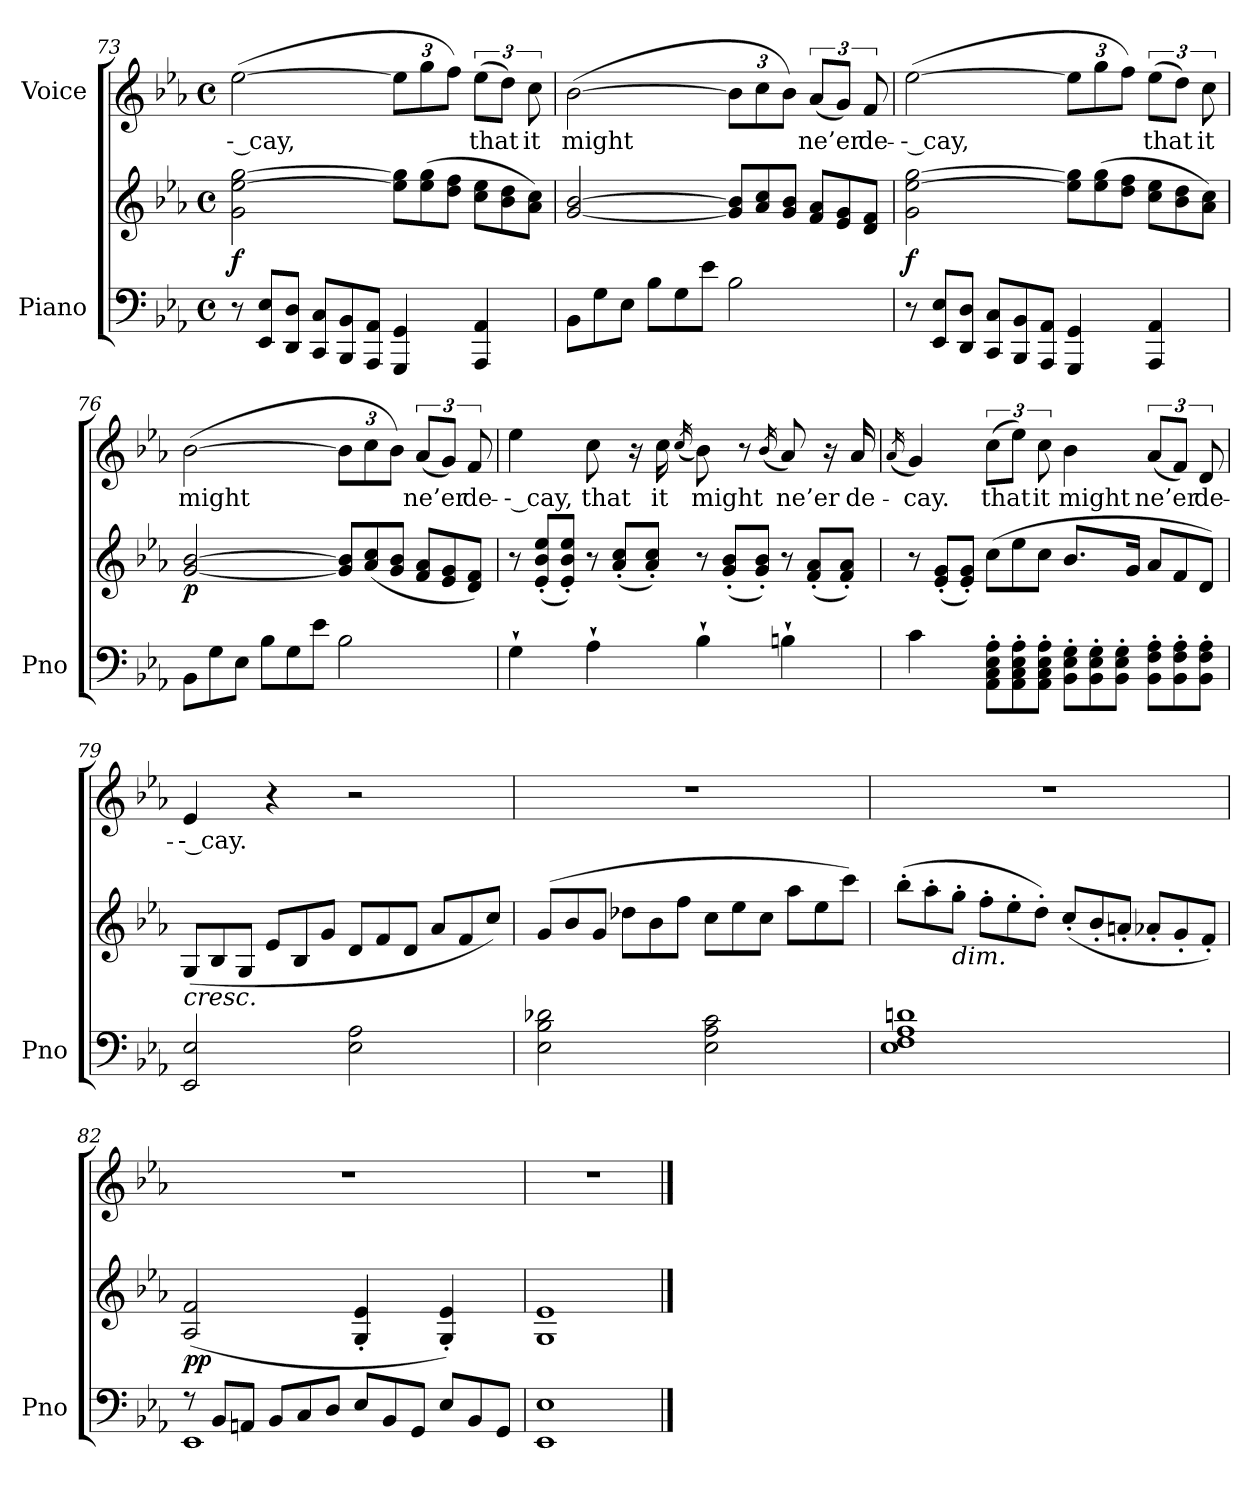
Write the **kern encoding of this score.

**kern	**kern	**dynam	**kern	**text
*part2	*part2	*part2	*part1	*part1
*staff3	*staff2	*staff2/3	*staff1	*staff1
*I"Piano	*	*	*I"Voice	*
*I'Pno	*	*	*	*
*clefF4	*clefG2	*	*clefG2	*
*k[b-e-a-]	*k[b-e-a-]	*	*k[b-e-a-]	*
*M4/4	*M4/4	*	*M4/4	*
*met(c)	*met(c)	*	*met(c)	*
*Xtuplet	*	*	*	*
=73	=73	=73	=73	=73
!	!	!LO:DY:b	!	!
12r	2g\ [2ee-\ [2gg\	f	([2ee-\	-- cay,
12EE-/ 12E-/L	.	.	.	.
12DD/ 12D/J	.	.	.	.
12CC/ 12C/L	.	.	.	.
12BBB-/ 12BB-/	.	.	.	.
12AAA-/ 12AA-/J	.	.	.	.
*	*Xtuplet	*	*	*
4GGG/ 4GG/	12ee-\] 12gg\]L	.	12ee-\L]	.
.	(12ee-\ 12gg\	.	12gg\	.
.	12dd\ 12ff\J	.	12ff\J)	.
4AAA-/ 4AA-/	12cc\ 12ee-\L	.	(12ee-\L	that
.	12b-\ 12dd\	.	12dd\J)	.
.	12a-\ 12cc\J)	.	12cc\	it
=74	=74	=74	=74	=74
12BB-\L	[2g/ [2b-/	.	([2b-\	might
12G\	.	.	.	.
12E-\J	.	.	.	.
12B-\L	.	.	.	.
12G\	.	.	.	.
12e-\J	.	.	.	.
2B-\	12g/] 12b-/]L	.	12b-\L]	.
.	12a-/ 12cc/	.	12cc\	.
.	12g/ 12b-/J	.	12b-\J)	.
.	12f/ 12a-/L	.	(12a-/L	ne’er
.	12e-/ 12g/	.	12g/J)	.
.	12d/ 12f/J	.	12f/	de-
=75	=75	=75	=75	=75
!	!	!LO:DY:b	!	!
12r	2g\ [2ee-\ [2gg\	f	([2ee-\	-- cay,
12EE-/ 12E-/L	.	.	.	.
12DD/ 12D/J	.	.	.	.
12CC/ 12C/L	.	.	.	.
12BBB-/ 12BB-/	.	.	.	.
12AAA-/ 12AA-/J	.	.	.	.
4GGG/ 4GG/	12ee-\] 12gg\]L	.	12ee-\L]	.
.	(12ee-\ 12gg\	.	12gg\	.
.	12dd\ 12ff\J	.	12ff\J)	.
4AAA-/ 4AA-/	12cc\ 12ee-\L	.	(12ee-\L	that
.	12b-\ 12dd\	.	12dd\J)	.
.	12a-\ 12cc\J)	.	12cc\	it
=76	=76	=76	=76	=76
!	!	!LO:DY:b	!	!
12BB-\L	[2g/ [2b-/	p	([2b-\	might
12G\	.	.	.	.
12E-\J	.	.	.	.
12B-\L	.	.	.	.
12G\	.	.	.	.
12e-\J	.	.	.	.
2B-\	12g/] 12b-/]L	.	12b-\L]	.
.	(12a-/ 12cc/	.	12cc\	.
.	12g/ 12b-/J	.	12b-\J)	.
.	12f/ 12a-/L	.	(12a-/L	ne’er
.	12e-/ 12g/	.	12g/J)	.
.	12d/ 12f/J)	.	12f/	de-
=77	=77	=77	=77	=77
4G`\	12r	.	4ee-\	-- cay,
.	(12e-/' 12b-/' 12ee-/'L	.	.	.
.	12e-/' 12b-/' 12ee-/'J)	.	.	.
4A-`\	12r	.	8cc\	that
.	(12a-/' 12cc/'L	.	.	.
.	.	.	16r	.
.	12a-/' 12cc/'J)	.	.	.
.	.	.	16cc\	it
.	.	.	(16qcc/	.
4B-`\	12r	.	8b-\)	might
.	(12g/' 12b-/'L	.	.	.
.	.	.	8r	.
.	12g/' 12b-/'J)	.	.	.
.	.	.	(16qb-/	.
4Bn`\	12r	.	8a-/)	ne’er
.	(12f/' 12a-/'L	.	.	.
.	.	.	16r	.
.	12f/' 12a-/'J)	.	.	.
.	.	.	16a-/	de-
=78	=78	=78	=78	=78
.	.	.	(16qa-/	.
4c\	12r	.	4g/)	-cay.
.	(12e-/' 12g/'L	.	.	.
.	12e-/' 12g/'J)	.	.	.
12AA-\' 12C\' 12E-\' 12A-\'L	(12cc\L	.	(12cc\L	that
12AA-\' 12C\' 12E-\' 12A-\'	12ee-\	.	12ee-\J)	.
12AA-\' 12C\' 12E-\' 12A-\'J	12cc\J	.	12cc\	it
12BB-\' 12E-\' 12G\'L	8.b-/L	.	4b-\	might
12BB-\' 12E-\' 12G\'	.	.	.	.
12BB-\' 12E-\' 12G\'J	.	.	.	.
.	16g/Jk	.	.	.
12BB-\' 12F\' 12A-\'L	12a-/L	.	(12a-/L	ne’er
12BB-\' 12F\' 12A-\'	12f/	.	12f/J)	.
12BB-\' 12F\' 12A-\'J	12d/J)	.	12d/	de-
=79	=79	=79	=79	=79
!	!LO:TX:b:i:t=cresc.	!	!	!
2EE-/ 2E-/	(12G/L	.	4e-/	-- cay.
.	12B-/	.	.	.
.	12G/J	.	.	.
.	12e-/L	.	4r	.
.	12B-/	.	.	.
.	12g/J	.	.	.
2E-\ 2A-\	12d/L	.	2r	.
.	12f/	.	.	.
.	12d/J	.	.	.
.	12a-/L	.	.	.
.	12f/	.	.	.
.	12cc/J)	.	.	.
=80	=80	=80	=80	=80
2E-\ 2B-\ 2d-X\	(12g/L	.	1r	.
.	12b-/	.	.	.
.	12g/J	.	.	.
.	12dd-X\L	.	.	.
.	12b-\	.	.	.
.	12ff\J	.	.	.
2E-\ 2A-\ 2c\	12cc\L	.	.	.
.	12ee-\	.	.	.
.	12cc\J	.	.	.
.	12aa-\L	.	.	.
.	12ee-\	.	.	.
.	12ccc\J)	.	.	.
=81	=81	=81	=81	=81
1E- 1F 1A- 1dn	(12bb-'\L	.	1r	.
.	12aa-'\	.	.	.
!	!LO:TX:b:i:t=dim.	!	!	!
.	12gg'\J	.	.	.
.	12ff'\L	.	.	.
.	12ee-'\	.	.	.
.	12dd'\J)	.	.	.
.	(12cc'/L	.	.	.
.	12b-'/	.	.	.
.	12an'/J	.	.	.
.	12a-X'/L	.	.	.
.	12g'/	.	.	.
.	12f'/J)	.	.	.
=82	=82	=82	=82	=82
*^	*	*	*	*
!	!	!	!LO:DY:b	!	!
12r	1EE-	(>2A-/ 2f/	pp	1r	.
12BB-/L	.	.	.	.	.
12AAn/J	.	.	.	.	.
12BB-/L	.	.	.	.	.
12C/	.	.	.	.	.
12D/J	.	.	.	.	.
12E-/L	.	4G/'> 4e-/'>	.	.	.
12BB-/	.	.	.	.	.
12GG/J	.	.	.	.	.
12E-/L	.	4G/'> 4e-/'>)	.	.	.
12BB-/	.	.	.	.	.
12GG/J	.	.	.	.	.
*v	*v	*	*	*	*
=83	=83	=83	=83	=83
1EE- 1E-	1G 1e-	.	1r	.
==	==	==	==	==
*-	*-	*-	*-	*-
